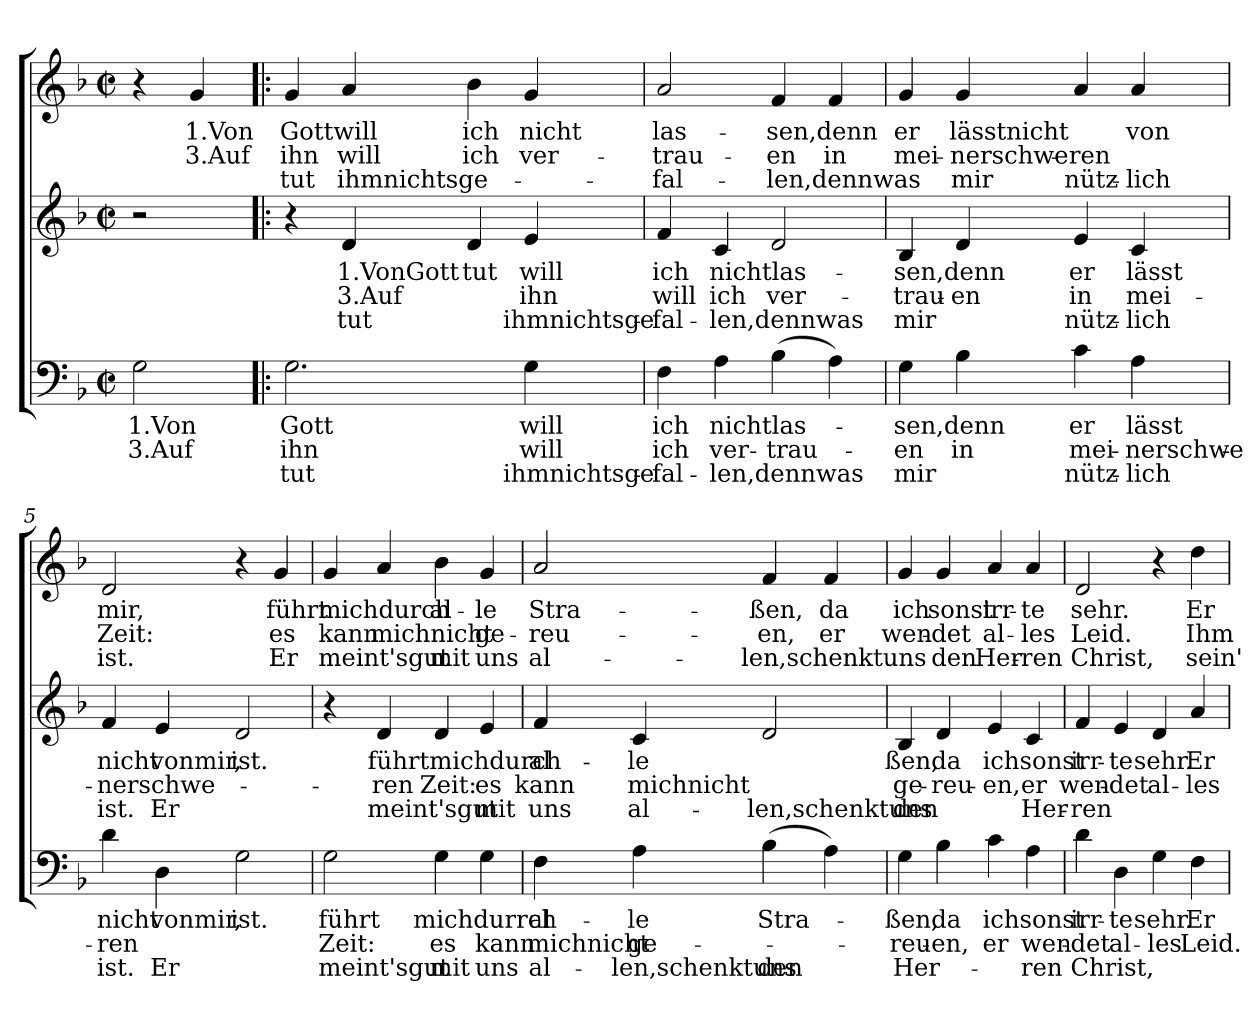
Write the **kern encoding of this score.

**kern	**text	**text	**text	**kern	**text	**text	**text	**kern	**text	**text	**text
*part3	*part3	*part3	*part3	*part2	*part2	*part2	*part2	*part1	*part1	*part1	*part1
*staff3	*staff3	*staff3	*staff3	*staff2	*staff2	*staff2	*staff2	*staff1	*staff1	*staff1	*staff1
*clefF4	*	*	*	*clefG2	*	*	*	*clefG2	*	*	*
*k[b-]	*	*	*	*k[b-]	*	*	*	*k[b-]	*	*	*
*F:	*	*	*	*F:	*	*	*	*F:	*	*	*
*M2/2	*	*	*	*M2/2	*	*	*	*M2/2	*	*	*
*met(c|)	*	*	*	*met(c|)	*	*	*	*met(c|)	*	*	*
=1	=1	=1	=1	=1	=1	=1	=1	=1	=1	=1	=1
!	!LO:LY:b	!LO:LY:b	!	!	!	!	!	!	!	!	!
2G\	1.Von	3.Auf	.	2r	.	.	.	4r	.	.	.
!	!	!	!	!	!	!	!	!	!LO:LY:b	!LO:LY:b	!
.	.	.	.	.	.	.	.	4g/	1.Von	3.Auf	.
=2!|:	=2!|:	=2!|:	=2!|:	=2!|:	=2!|:	=2!|:	=2!|:	=2!|:	=2!|:	=2!|:	=2!|:
!	!LO:LY:b	!LO:LY:b	!LO:LY:b	!	!	!	!	!	!LO:LY:b	!LO:LY:b	!LO:LY:b
2.G\	Gott	ihn	tut	4r	.	.	.	4g/	Gottwill	ihn	tut
!	!	!	!	!	!LO:LY:b	!LO:LY:b	!LO:LY:b	!	!	!LO:LY:b	!LO:LY:b
.	.	.	.	4d/	1.VonGott	3.Auf	tut	4a/	.	will	ihmnichtsge-
!	!	!	!	!	!LO:LY:b	!	!	!	!LO:LY:b	!LO:LY:b	!
.	.	.	.	4d/	tut	.	.	4b-\	ich	ich	.
!	!LO:LY:b	!LO:LY:b	!LO:LY:b	!	!LO:LY:b	!LO:LY:b	!LO:LY:b	!	!LO:LY:b	!LO:LY:b	!
4G\	will	will	ihmnichtsge-	4e/	will	ihn	ihmnichtsge-	4g/	nicht	ver-	.
=3	=3	=3	=3	=3	=3	=3	=3	=3	=3	=3	=3
!	!LO:LY:b	!LO:LY:b	!LO:LY:b	!	!LO:LY:b	!LO:LY:b	!LO:LY:b	!	!LO:LY:b	!LO:LY:b	!LO:LY:b
4F\	ich	ich	-fal-	4f/	ich	will	-fal-	2a/	las-	-trau-	-fal-
!	!LO:LY:b	!LO:LY:b	!LO:LY:b	!	!LO:LY:b	!LO:LY:b	!LO:LY:b	!	!	!	!
4A\	nichtlas-	ver-	-len,dennwas	4c/	nichtlas-	ich	-len,dennwas	.	.	.	.
!	!	!LO:LY:b	!	!	!	!LO:LY:b	!	!	!LO:LY:b	!LO:LY:b	!LO:LY:b
(>4B-\	.	-trau-	.	2d/	.	ver-	.	4f/	-sen,denn	-en	-len,dennwas
!	!	!	!	!	!	!	!	!	!	!LO:LY:b	!
4A\)	.	.	.	.	.	.	.	4f/	.	in	.
=4	=4	=4	=4	=4	=4	=4	=4	=4	=4	=4	=4
!	!LO:LY:b	!LO:LY:b	!LO:LY:b	!	!LO:LY:b	!LO:LY:b	!LO:LY:b	!	!LO:LY:b	!LO:LY:b	!
4G\	-sen,denn	-en	mir	4B-/	-sen,denn	-trau-	mir	4g/	er	mei-	.
!	!	!LO:LY:b	!	!	!	!LO:LY:b	!	!	!LO:LY:b	!LO:LY:b	!LO:LY:b
4B-\	.	in	.	4d/	.	-en	.	4g/	lässtnicht	-nerschwe-	mir
!	!LO:LY:b	!LO:LY:b	!LO:LY:b	!	!LO:LY:b	!LO:LY:b	!LO:LY:b	!	!	!LO:LY:b	!LO:LY:b
4c\	er	mei-	nütz-	4e/	er	in	nütz-	4a/	.	-ren	nütz-
!	!LO:LY:b	!LO:LY:b	!LO:LY:b	!	!LO:LY:b	!LO:LY:b	!LO:LY:b	!	!LO:LY:b	!	!LO:LY:b
4A\	lässt	-nerschwe-	-lich	4c/	lässt	mei-	-lich	4a/	von	.	-lich
=5	=5	=5	=5	=5	=5	=5	=5	=5	=5	=5	=5
!	!LO:LY:b	!LO:LY:b	!LO:LY:b	!	!LO:LY:b	!LO:LY:b	!LO:LY:b	!	!LO:LY:b	!LO:LY:b	!LO:LY:b
4d\	nicht	-ren	ist.	4f/	nicht	-nerschwe-	ist.	2d/	mir,	Zeit:	ist.
!	!LO:LY:b	!	!LO:LY:b	!	!LO:LY:b	!	!LO:LY:b	!	!	!	!
4D\	vonmir,	.	Er	4e/	vonmir,	.	Er	.	.	.	.
!	!LO:LY:b	!	!	!	!LO:LY:b	!	!	!	!	!	!
2G\	ist.	.	.	2d/	ist.	.	.	4r	.	.	.
!	!	!	!	!	!	!	!	!	!LO:LY:b	!LO:LY:b	!LO:LY:b
.	.	.	.	.	.	.	.	4g/	führt	es	Er
=6	=6	=6	=6	=6	=6	=6	=6	=6	=6	=6	=6
!	!LO:LY:b	!LO:LY:b	!LO:LY:b	!	!	!	!	!	!LO:LY:b	!LO:LY:b	!LO:LY:b
2G\	führt	Zeit:	meint'sgut	4r	.	.	.	4g/	michdurch	kann	meint'sgut
!	!	!	!	!	!LO:LY:b	!LO:LY:b	!LO:LY:b	!	!	!LO:LY:b	!
.	.	.	.	4d/	führtmichdurch	-ren	meint'sgut	4a/	.	michnicht	.
!	!LO:LY:b	!LO:LY:b	!LO:LY:b	!	!	!LO:LY:b	!	!	!LO:LY:b	!	!LO:LY:b
4G\	michdurrch	es	mit	4d/	.	Zeit:	.	4b-\	al-	.	mit
!	!	!LO:LY:b	!LO:LY:b	!	!	!LO:LY:b	!LO:LY:b	!	!LO:LY:b	!LO:LY:b	!LO:LY:b
4G\	.	kann	uns	4e/	.	es	mit	4g/	-le	ge-	uns
!!LO:LB:g=z
=7	=7	=7	=7	=7	=7	=7	=7	=7	=7	=7	=7
!	!LO:LY:b	!LO:LY:b	!LO:LY:b	!	!LO:LY:b	!LO:LY:b	!LO:LY:b	!	!LO:LY:b	!LO:LY:b	!LO:LY:b
4F\	al-	michnicht	al-	4f/	al-	kann	uns	2a/	Stra-	-reu-	al-
!	!LO:LY:b	!LO:LY:b	!LO:LY:b	!	!LO:LY:b	!LO:LY:b	!LO:LY:b	!	!	!	!
4A\	-le	ge-	-len,schenktuns	4c/	-le	michnicht	al-	.	.	.	.
!	!LO:LY:b	!	!LO:LY:b	!	!	!	!LO:LY:b	!	!LO:LY:b	!LO:LY:b	!LO:LY:b
(>4B-\	Stra-	.	den	2d/	.	.	-len,schenktuns	4f/	-ßen,	-en,	-len,schenktuns
!	!	!	!	!	!	!	!	!	!LO:LY:b	!LO:LY:b	!
4A\)	.	.	.	.	.	.	.	4f/	da	er	.
=8	=8	=8	=8	=8	=8	=8	=8	=8	=8	=8	=8
!	!LO:LY:b	!LO:LY:b	!LO:LY:b	!	!LO:LY:b	!LO:LY:b	!LO:LY:b	!	!LO:LY:b	!LO:LY:b	!
4G\	-ßen,	-reu-	Her-	4B-/	-ßen,	ge-	den	4g/	ich	wen-	.
!	!LO:LY:b	!LO:LY:b	!	!	!LO:LY:b	!LO:LY:b	!	!	!LO:LY:b	!LO:LY:b	!LO:LY:b
4B-\	da	-en,	.	4d/	da	-reu-	.	4g/	sonst	-det	den
!	!LO:LY:b	!LO:LY:b	!	!	!LO:LY:b	!LO:LY:b	!	!	!LO:LY:b	!LO:LY:b	!LO:LY:b
4c\	ichsonst	er	.	4e/	ichsonst	-en,	.	4a/	irr-	al-	Her-
!	!	!LO:LY:b:rj	!LO:LY:b:rj	!	!	!LO:LY:b:rj	!LO:LY:b:rj	!	!LO:LY:b	!LO:LY:b	!LO:LY:b
4A\	.	wen-	-ren	4c/	.	er	Her-	4a/	-te	-les	-ren
=9	=9	=9	=9	=9	=9	=9	=9	=9	=9	=9	=9
!	!LO:LY:b	!LO:LY:b	!LO:LY:b	!	!LO:LY:b	!LO:LY:b	!LO:LY:b	!	!LO:LY:b	!LO:LY:b	!LO:LY:b
4d\	irr-	-det	Christ,	4f/	irr-	wen-	-ren	2d/	sehr.	Leid.	Christ,
!	!LO:LY:b:rj	!LO:LY:b:rj	!	!	!LO:LY:b:rj	!LO:LY:b:rj	!	!	!	!	!
4D\	-te	al-	.	4e/	-te	-det	.	.	.	.	.
!	!LO:LY:b	!LO:LY:b	!	!	!LO:LY:b	!LO:LY:b	!	!	!	!	!
4G\	sehr.	-les	.	4d/	sehr.	al-	.	4r	.	.	.
!	!LO:LY:b	!LO:LY:b	!	!	!LO:LY:b	!LO:LY:b	!	!	!LO:LY:b	!LO:LY:b	!LO:LY:b
4F\	Er	Leid.	.	4a/	Er	-les	.	4dd\	Er	Ihm	sein'
=	=	=	=	=	=	=	=	=	=	=	=
*-	*-	*-	*-	*-	*-	*-	*-	*-	*-	*-	*-
